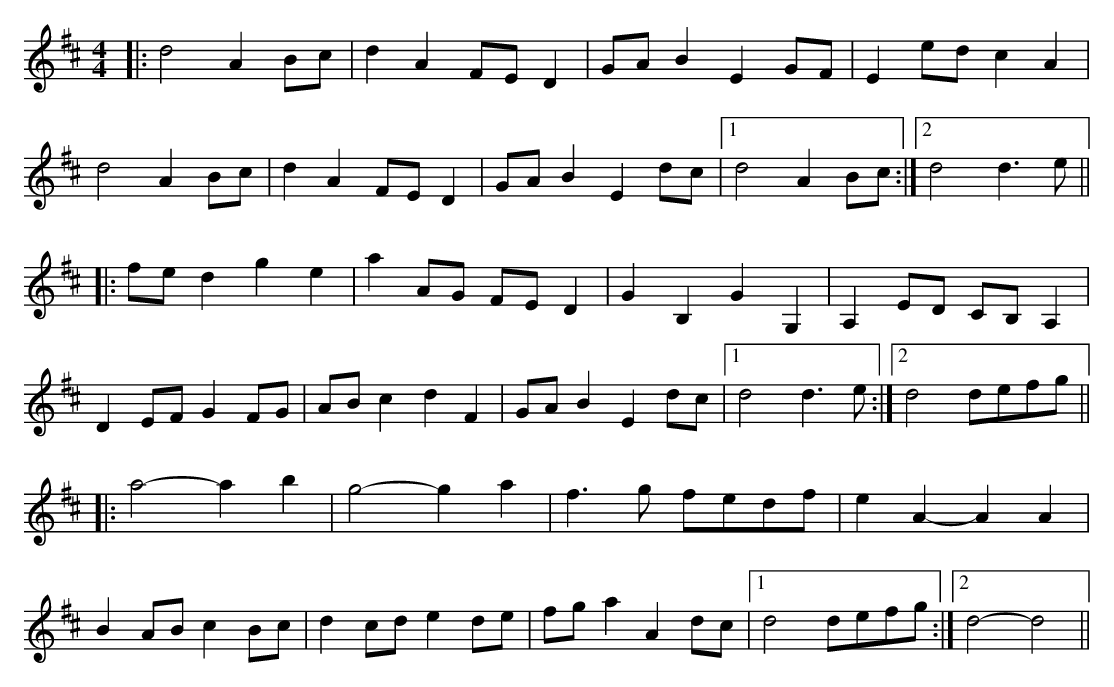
X:1
M:4/4
K:D
|:d4 A2Bc|d2A2 FED2|GAB2 E2GF|E2ed c2A2|
d4 A2Bc|d2A2 FED2|GAB2 E2dc|1 d4 A2Bc:|2 d4 d3e||
|:fed2 g2e2|a2AG FED2|G2B,2 G2G,2|A,2ED CB,A,2|
D2EF G2FG|ABc2 d2F2|GAB2 E2dc|1 d4 d3e:|2 d4 defg||
|:a4- a2b2|g4- g2a2|f3g fedf|e2A2- A2A2|
B2AB c2Bc|d2cd e2de|fga2 A2dc|1 d4 defg:|2 d4- d4||
